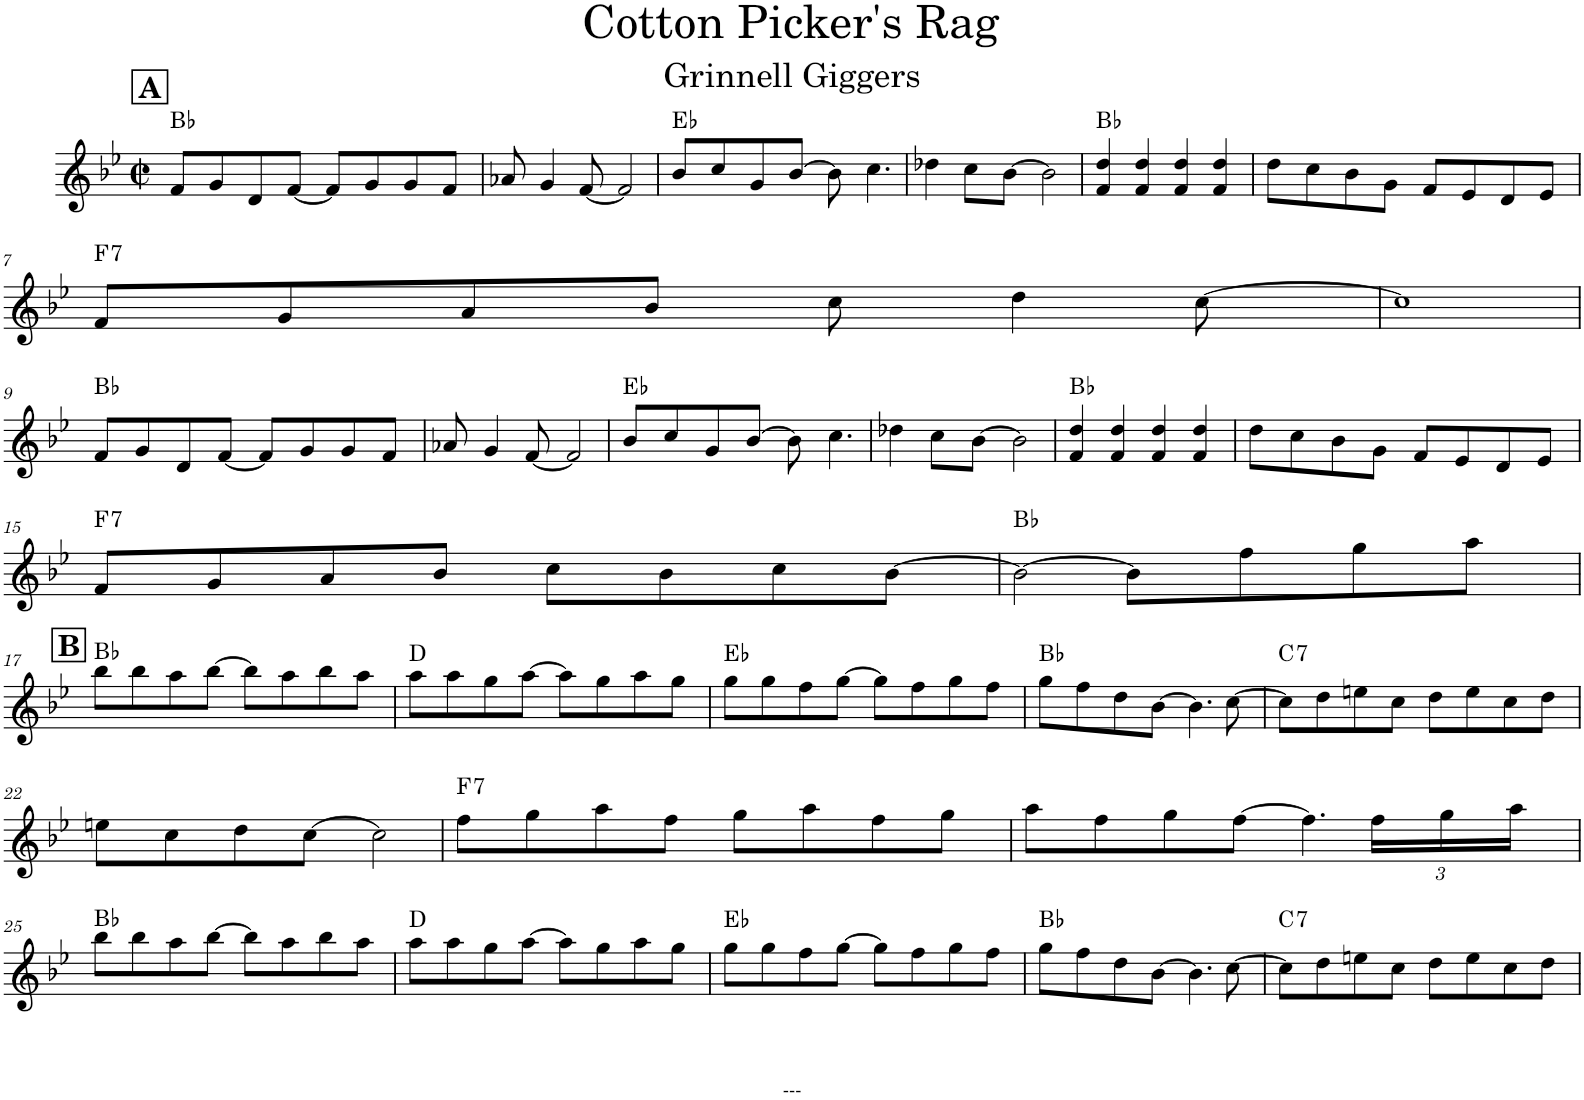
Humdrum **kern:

**kern	**harte
*part1	*part1
*staff1	*
*I"Mandolin	*
*clefG2	*
*k[b-e-]	*
*M2/2	*
*met(c|)	*
!!LO:REH:place=s1:a:B:cj:fs=14:t=A
=1	=1
8f/L	Bb:maj
8g/	.
8d/	.
[8f/J	.
8f/L]	.
8g/	.
8g/	.
8f/J	.
=2	=2
8a-X/	.
4g/	.
[8f/	.
2f/]	.
=3	=3
8b-/L	Eb:maj
8cc/	.
8g/	.
[8b-/J	.
8b-\]	.
4.cc\	.
=4	=4
4dd-X\	.
8cc\L	.
[8b-\J	.
2b-\]	.
=5	=5
4f/ 4dd/	Bb:maj
4f/ 4dd/	.
4f/ 4dd/	.
4f/ 4dd/	.
=6	=6
8dd\L	.
8cc\	.
8b-\	.
8g\J	.
8f/L	.
8e-/	.
8d/	.
8e-/J	.
!!LO:LB:g=z
=7	=7
!	!LO:H:kt=7
8f/L	F:7
8g/	.
8a/	.
8b-/J	.
8cc\	.
4dd\	.
[8cc\	.
=8	=8
1cc]	.
!!LO:LB:g=z
=9	=9
8f/L	Bb:maj
8g/	.
8d/	.
[8f/J	.
8f/L]	.
8g/	.
8g/	.
8f/J	.
=10	=10
8a-X/	.
4g/	.
[8f/	.
2f/]	.
=11	=11
8b-/L	Eb:maj
8cc/	.
8g/	.
[8b-/J	.
8b-\]	.
4.cc\	.
=12	=12
4dd-X\	.
8cc\L	.
[8b-\J	.
2b-\]	.
=13	=13
4f/ 4dd/	Bb:maj
4f/ 4dd/	.
4f/ 4dd/	.
4f/ 4dd/	.
=14	=14
8dd\L	.
8cc\	.
8b-\	.
8g\J	.
8f/L	.
8e-/	.
8d/	.
8e-/J	.
!!LO:LB:g=z
=15	=15
!	!LO:H:kt=7
8f/L	F:7
8g/	.
8a/	.
8b-/J	.
8cc\L	.
8b-\	.
8cc\	.
[8b-\J	.
=16	=16
2b-\_	Bb:maj
8b-\L]	.
8ff\	.
8gg\	.
8aa\J	.
!!LO:LB:g=z
!!LO:REH:place=s1:a:B:cj:fs=14:t=B
=17	=17
8bb-\L	Bb:maj
8bb-\	.
8aa\	.
[8bb-\J	.
8bb-\L]	.
8aa\	.
8bb-\	.
8aa\J	.
=18	=18
8aa\L	D:maj
8aa\	.
8gg\	.
[8aa\J	.
8aa\L]	.
8gg\	.
8aa\	.
8gg\J	.
=19	=19
8gg\L	Eb:maj
8gg\	.
8ff\	.
[8gg\J	.
8gg\L]	.
8ff\	.
8gg\	.
8ff\J	.
=20	=20
8gg\L	Bb:maj
8ff\	.
8dd\	.
[8b-\J	.
4.b-\]	.
[8cc\	.
=21	=21
!	!LO:H:kt=7
8cc\L]	C:7
8dd\	.
8een\	.
8cc\J	.
8dd\L	.
8ee\	.
8cc\	.
8dd\J	.
!!LO:LB:g=z
=22	=22
8een\L	.
8cc\	.
8dd\	.
[8cc\J	.
2cc\]	.
=23	=23
!	!LO:H:kt=7
8ff\L	F:7
8gg\	.
8aa\	.
8ff\J	.
8gg\L	.
8aa\	.
8ff\	.
8gg\J	.
=24	=24
8aa\L	.
8ff\	.
8gg\	.
[8ff\J	.
4.ff\]	.
*Xbrackettup	*
24ff\LL	.
24gg\	.
24aa\JJ	.
!!LO:LB:g=z
=25	=25
8bb-\L	Bb:maj
8bb-\	.
8aa\	.
[8bb-\J	.
8bb-\L]	.
8aa\	.
8bb-\	.
8aa\J	.
=26	=26
8aa\L	D:maj
8aa\	.
8gg\	.
[8aa\J	.
8aa\L]	.
8gg\	.
8aa\	.
8gg\J	.
=27	=27
8gg\L	Eb:maj
8gg\	.
8ff\	.
[8gg\J	.
8gg\L]	.
8ff\	.
8gg\	.
8ff\J	.
=28	=28
8gg\L	Bb:maj
8ff\	.
8dd\	.
[8b-\J	.
4.b-\]	.
[8cc\	.
=29	=29
!	!LO:H:kt=7
8cc\L]	C:7
8dd\	.
8een\	.
8cc\J	.
8dd\L	.
8ee\	.
8cc\	.
8dd\J	.
=	=
*-	*-
